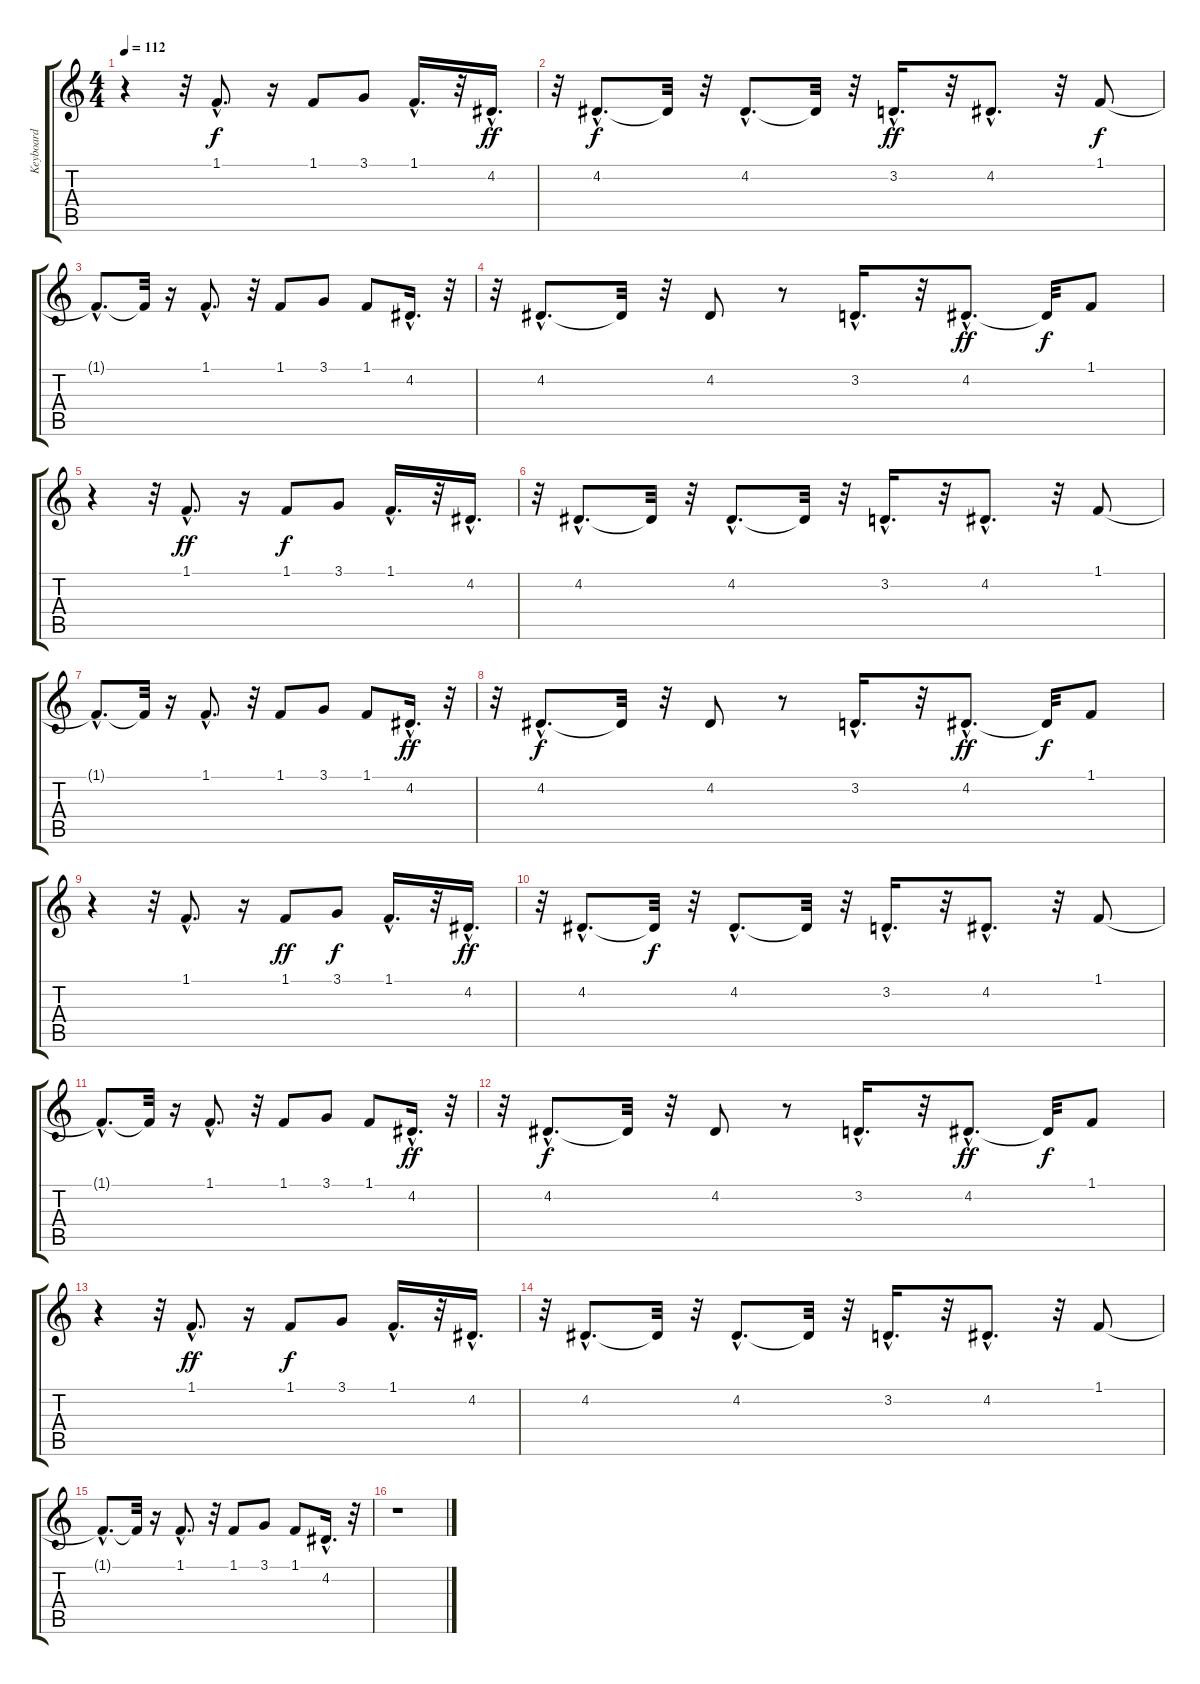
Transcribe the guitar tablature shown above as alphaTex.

\track ("Keyboard" "Keyboard") {instrument pad3polysynth}
\staff {score tabs}
\tuning (E4 B3 G3 D3 A2 E2) {hide}
\ts (4 4)
\tempo 112
\clef g2
\ks c
r.4{dy f} r.32 1.1{hac}.8{d} r.16 1.1.8 3.1.8 1.1{hac}.16{d} r.32 4.2{hac}.16{d dy ff} |
r.32 4.2{hac}.8{d dy f} 4.2{t}.32 r.32 4.2{hac}.8{d} 4.2{t}.32 r.32 3.2{hac}.16{d dy ff} r.32 4.2{hac}.8{d} r.32 1.1.8{dy f} |
1.1{hac t}.8{d} 1.1{t}.32 r.16 1.1{hac}.8{d} r.32 1.1.8 3.1.8 1.1.8 4.2{hac}.16{d} r.32 |
r.32 4.2{hac}.8{d} 4.2{t}.32 r.32 4.2.8 r.8 3.2{hac}.16{d} r.32 4.2{hac}.8{d dy ff} 4.2{t}.32{dy f} 1.1.8 |
r.4 r.32 1.1{hac}.8{d dy ff} r.16 1.1.8{dy f} 3.1.8 1.1{hac}.16{d} r.32 4.2{hac}.16{d} |
r.32 4.2{hac}.8{d} 4.2{t}.32 r.32 4.2{hac}.8{d} 4.2{t}.32 r.32 3.2{hac}.16{d} r.32 4.2{hac}.8{d} r.32 1.1.8 |
1.1{hac t}.8{d} 1.1{t}.32 r.16 1.1{hac}.8{d} r.32 1.1.8 3.1.8 1.1.8 4.2{hac}.16{d dy ff} r.32 |
r.32 4.2{hac}.8{d dy f} 4.2{t}.32 r.32 4.2.8 r.8 3.2{hac}.16{d} r.32 4.2{hac}.8{d dy ff} 4.2{t}.32{dy f} 1.1.8 |
r.4 r.32 1.1{hac}.8{d} r.16 1.1.8{dy ff} 3.1.8{dy f} 1.1{hac}.16{d} r.32 4.2{hac}.16{d dy ff} |
r.32 4.2{hac}.8{d} 4.2{t}.32{dy f} r.32 4.2{hac}.8{d} 4.2{t}.32 r.32 3.2{hac}.16{d} r.32 4.2{hac}.8{d} r.32 1.1.8 |
1.1{hac t}.8{d} 1.1{t}.32 r.16 1.1{hac}.8{d} r.32 1.1.8 3.1.8 1.1.8 4.2{hac}.16{d dy ff} r.32 |
r.32 4.2{hac}.8{d dy f} 4.2{t}.32 r.32 4.2.8 r.8 3.2{hac}.16{d} r.32 4.2{hac}.8{d dy ff} 4.2{t}.32{dy f} 1.1.8 |
r.4 r.32 1.1{hac}.8{d dy ff} r.16 1.1.8{dy f} 3.1.8 1.1{hac}.16{d} r.32 4.2{hac}.16{d} |
r.32 4.2{hac}.8{d} 4.2{t}.32 r.32 4.2{hac}.8{d} 4.2{t}.32 r.32 3.2{hac}.16{d} r.32 4.2{hac}.8{d} r.32 1.1.8 |
1.1{hac t}.8{d} 1.1{t}.32 r.16 1.1{hac}.8{d} r.32 1.1.8 3.1.8 1.1.8 4.2{hac}.16{d} r.32 |
r.1
